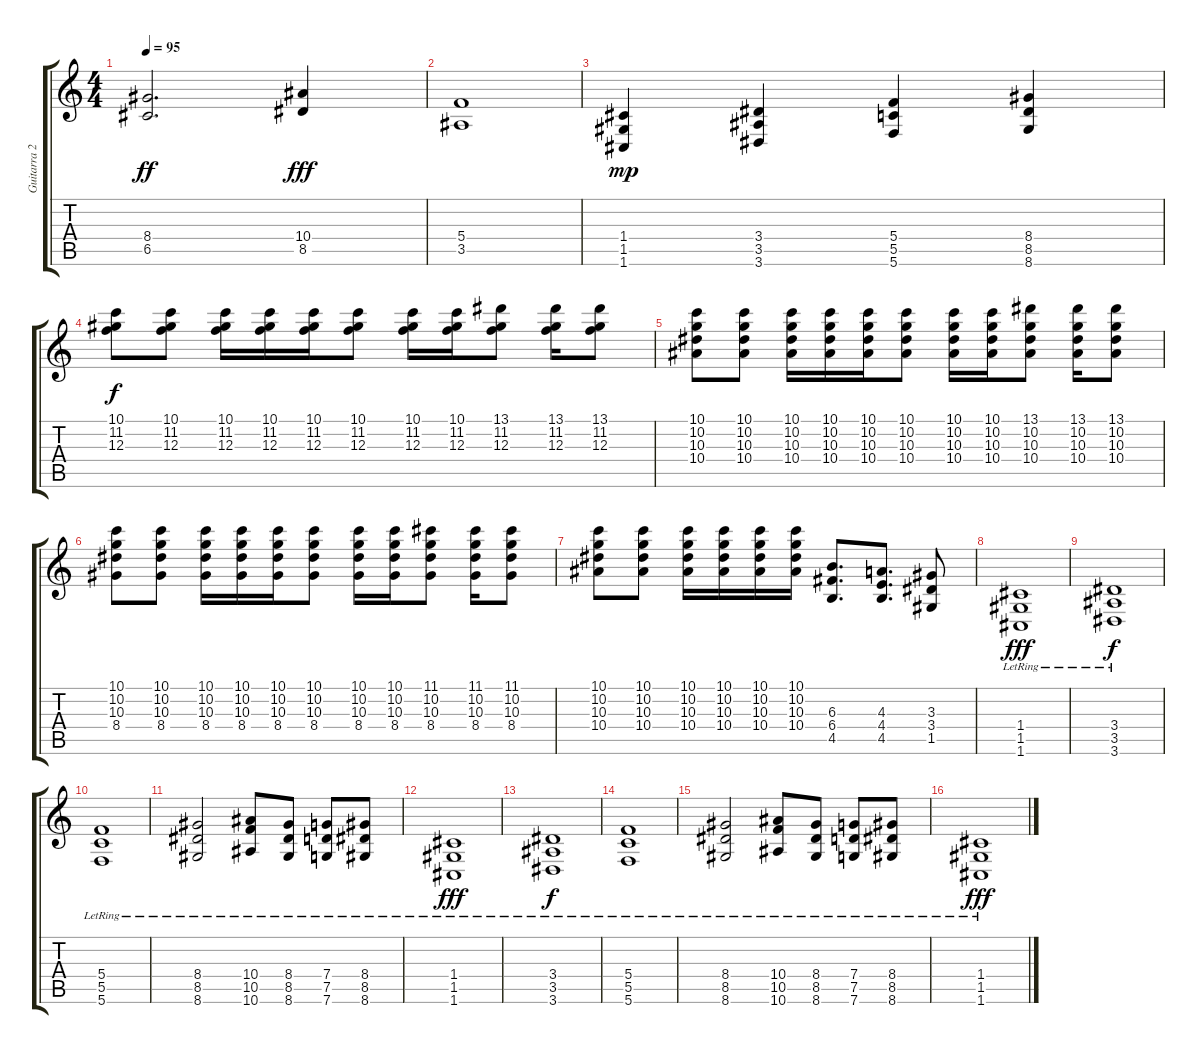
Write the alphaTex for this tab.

\track ("Guitarra 2" "Guitarra 2") {instrument overdrivenguitar}
\staff {score tabs}
\tuning (D4 A3 F3 C3 G2 C2) {hide}
\ts (4 4)
\tempo 95
\clef g2
\ks c
(8.4 6.5).2{d dy ff} (10.4 8.5).4{dy fff} |
(5.4 3.5).1 |
(1.4 1.5 1.6).4{dy mp} (3.4 3.5 3.6).4 (5.4 5.5 5.6).4 (8.4 8.5 8.6).4 |
(10.1 11.2 12.3).8{dy f} (10.1 11.2 12.3).8 (10.1 11.2 12.3).16 (10.1 11.2 12.3).16 (10.1 11.2 12.3).16 (10.1 11.2 12.3).8 (10.1 11.2 12.3).16 (10.1 11.2 12.3).16 (13.1 11.2 12.3).8 (13.1 11.2 12.3).16 (13.1 11.2 12.3).8 |
(10.1 10.2 10.3 10.4).8 (10.1 10.2 10.3 10.4).8 (10.1 10.2 10.3 10.4).16 (10.1 10.2 10.3 10.4).16 (10.1 10.2 10.3 10.4).16 (10.1 10.2 10.3 10.4).8 (10.1 10.2 10.3 10.4).16 (10.1 10.2 10.3 10.4).16 (13.1 10.2 10.3 10.4).8 (13.1 10.2 10.3 10.4).16 (13.1 10.2 10.3 10.4).8 |
(10.1 10.2 10.3 8.4).8 (10.1 10.2 10.3 8.4).8 (10.1 10.2 10.3 8.4).16 (10.1 10.2 10.3 8.4).16 (10.1 10.2 10.3 8.4).16 (10.1 10.2 10.3 8.4).8 (10.1 10.2 10.3 8.4).16 (10.1 10.2 10.3 8.4).16 (11.1 10.2 10.3 8.4).8 (11.1 10.2 10.3 8.4).16 (11.1 10.2 10.3 8.4).8 |
(10.1 10.2 10.3 10.4).8 (10.1 10.2 10.3 10.4).8 (10.1 10.2 10.3 10.4).16 (10.1 10.2 10.3 10.4).16 (10.1 10.2 10.3 10.4).16 (10.1 10.2 10.3 10.4).16 (6.3 6.4 4.5).8{d} (4.3 4.4 4.5).8{d} (3.3 3.4 1.5).8 |
(1.4 1.5 1.6{lr}).1{dy fff} |
(3.4 3.5 3.6{lr}).1{dy f} |
(5.4{lr} 5.5 5.6).1 |
(8.4 8.5 8.6{lr}).2 (10.4{lr} 10.5{lr} 10.6{lr}).8 (8.4{lr} 8.5{lr} 8.6{lr}).8 (7.4{lr} 7.5{lr} 7.6{lr}).8 (8.4{lr} 8.5{lr} 8.6{lr}).8 |
(1.4 1.5 1.6{lr}).1{dy fff} |
(3.4 3.5 3.6{lr}).1{dy f} |
(5.4{lr} 5.5 5.6).1 |
(8.4 8.5 8.6{lr}).2 (10.4{lr} 10.5{lr} 10.6{lr}).8 (8.4{lr} 8.5{lr} 8.6{lr}).8 (7.4{lr} 7.5{lr} 7.6{lr}).8 (8.4{lr} 8.5{lr} 8.6{lr}).8 |
(1.4 1.5 1.6{lr}).1{dy fff}
